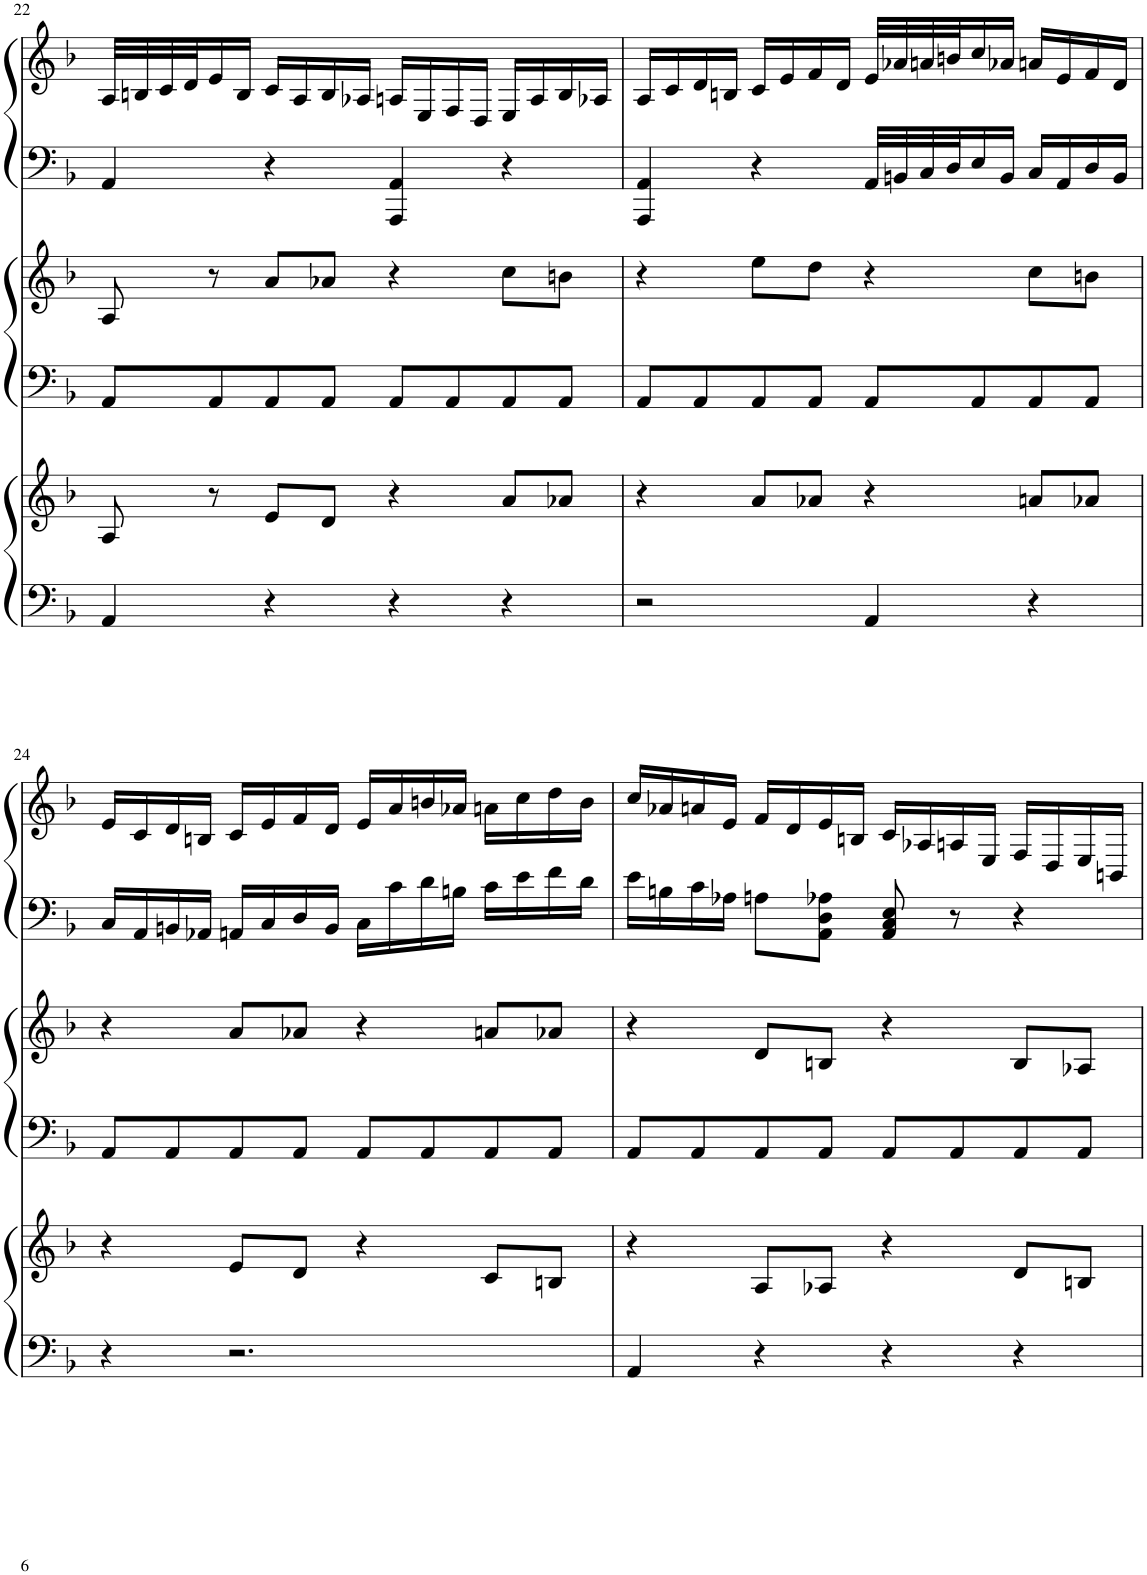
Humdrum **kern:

**kern	**kern	**kern	**kern	**kern	**kern
*part3	*part3	*part2	*part2	*part1	*part1
*staff6	*staff5	*staff4	*staff3	*staff2	*staff1
*I"Harp	*	*I"Harp	*	*I"Harp	*
*I'Hp	*	*I'Hp	*	*I'Hp	*
!!LO:PB:g=z
*clefF4	*clefG2	*clefF4	*clefG2	*clefF4	*clefG2
*k[b-]	*k[b-]	*k[b-]	*k[b-]	*k[b-]	*k[b-]
*M4/4	*M4/4	*M4/4	*M4/4	*M4/4	*M4/4
=22	=22	=22	=22	=22	=22
4AA/	8A/	8AA/L	8A/	4AA/	32A/LLL
.	.	.	.	.	32Bn/
.	.	.	.	.	32c/
.	.	.	.	.	32d/J
.	8r	8AA/	8r	.	16e/
.	.	.	.	.	16B/JJ
4r	8e/L	8AA/	8a/L	4r	16c/LL
.	.	.	.	.	16A/
.	8d/J	8AA/J	8a-X/J	.	16B/
.	.	.	.	.	16A-X/JJ
4r	4r	8AA/L	4r	4AAA/ 4AA/	16An/LL
.	.	.	.	.	16E/
.	.	8AA/	.	.	16F/
.	.	.	.	.	16D/JJ
4r	8a/L	8AA/	8cc\L	4r	16E/LL
.	.	.	.	.	16A/
.	8a-X/J	8AA/J	8bn\J	.	16B/
.	.	.	.	.	16A-X/JJ
=23	=23	=23	=23	=23	=23
2r	4r	8AA/L	4r	4AAA/ 4AA/	16A/LL
.	.	.	.	.	16c/
.	.	8AA/	.	.	16d/
.	.	.	.	.	16Bn/JJ
.	8a/L	8AA/	8ee\L	4r	16c/LL
.	.	.	.	.	16e/
.	8a-X/J	8AA/J	8dd\J	.	16f/
.	.	.	.	.	16d/JJ
4AA/	4r	8AA/L	4r	32AA/LLL	32e/LLL
.	.	.	.	32BBn/	32a-X/
.	.	.	.	32C/	32an/
.	.	.	.	32D/J	32bn/J
.	.	8AA/	.	16E/	16cc/
.	.	.	.	16BB/JJ	16a-X/JJ
4r	8an/L	8AA/	8cc\L	16C/LL	16an/LL
.	.	.	.	16AA/	16e/
.	8a-X/J	8AA/J	8bn\J	16D/	16f/
.	.	.	.	16BB/JJ	16d/JJ
!!LO:LB:g=z
=24	=24	=24	=24	=24	=24
4r	4r	8AA/L	4r	16C/LL	16e/LL
.	.	.	.	16AA/	16c/
.	.	8AA/	.	16BBn/	16d/
.	.	.	.	16AA-X/JJ	16Bn/JJ
2.r	8e/L	8AA/	8a/L	16AAn/LL	16c/LL
.	.	.	.	16C/	16e/
.	8d/J	8AA/J	8a-X/J	16D/	16f/
.	.	.	.	16BB/JJ	16d/JJ
.	4r	8AA/L	4r	16C\LL	16e/LL
.	.	.	.	16c\	16a/
.	.	8AA/	.	16d\	16bn/
.	.	.	.	16Bn\JJ	16a-X/JJ
.	8c/L	8AA/	8an/L	16c\LL	16an\LL
.	.	.	.	16e\	16cc\
.	8Bn/J	8AA/J	8a-X/J	16f\	16dd\
.	.	.	.	16d\JJ	16b\JJ
=25	=25	=25	=25	=25	=25
4AA/	4r	8AA/L	4r	16e\LL	16cc/LL
.	.	.	.	16Bn\	16a-X/
.	.	8AA/	.	16c\	16an/
.	.	.	.	16A-X\JJ	16e/JJ
4r	8A/L	8AA/	8d/L	8An\L	16f/LL
.	.	.	.	.	16d/
.	8A-X/J	8AA/J	8Bn/J	8AA\ 8D\ 8A-X\J	16e/
.	.	.	.	.	16Bn/JJ
4r	4r	8AA/L	4r	8AA/ 8C/ 8E/	16c/LL
.	.	.	.	.	16A-X/
.	.	8AA/	.	8r	16An/
.	.	.	.	.	16E/JJ
4r	8d/L	8AA/	8B/L	4r	16F/LL
.	.	.	.	.	16D/
.	8Bn/J	8AA/J	8A-X/J	.	16E/
.	.	.	.	.	16BBn/JJ
=	=	=	=	=	=
*-	*-	*-	*-	*-	*-
